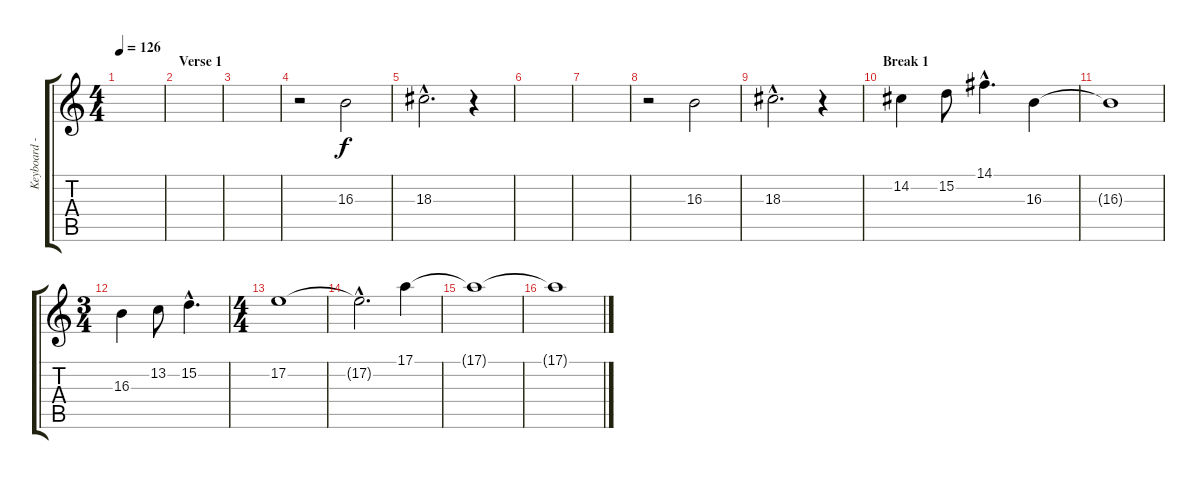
\track ("Keyboard - right hand leads" "Keyboard -") {instrument drawbarorgan}
\staff {score tabs}
\tuning (E4 B3 G3 D3 A2 E2) {hide}
\ts (4 4)
\tempo 126
\clef g2
\ks c
|
\section ("" "Verse 1")
|
|
r.2 16.3.2 |
18.3{hac}.2{d} r.4 |
|
|
r.2 16.3.2 |
18.3{hac}.2{d} r.4 |
\section ("" "Break 1")
14.2.4 15.2.8 14.1{hac}.4{d} 16.3.4 |
16.3{t}.1 |
\ts (3 4)
16.3.4 13.2.8 15.2{hac}.4{d} |
\ts (4 4)
17.2.1 |
17.2{hac t}.2{d} 17.1.4 |
17.1{t}.1 |
17.1{t}.1
